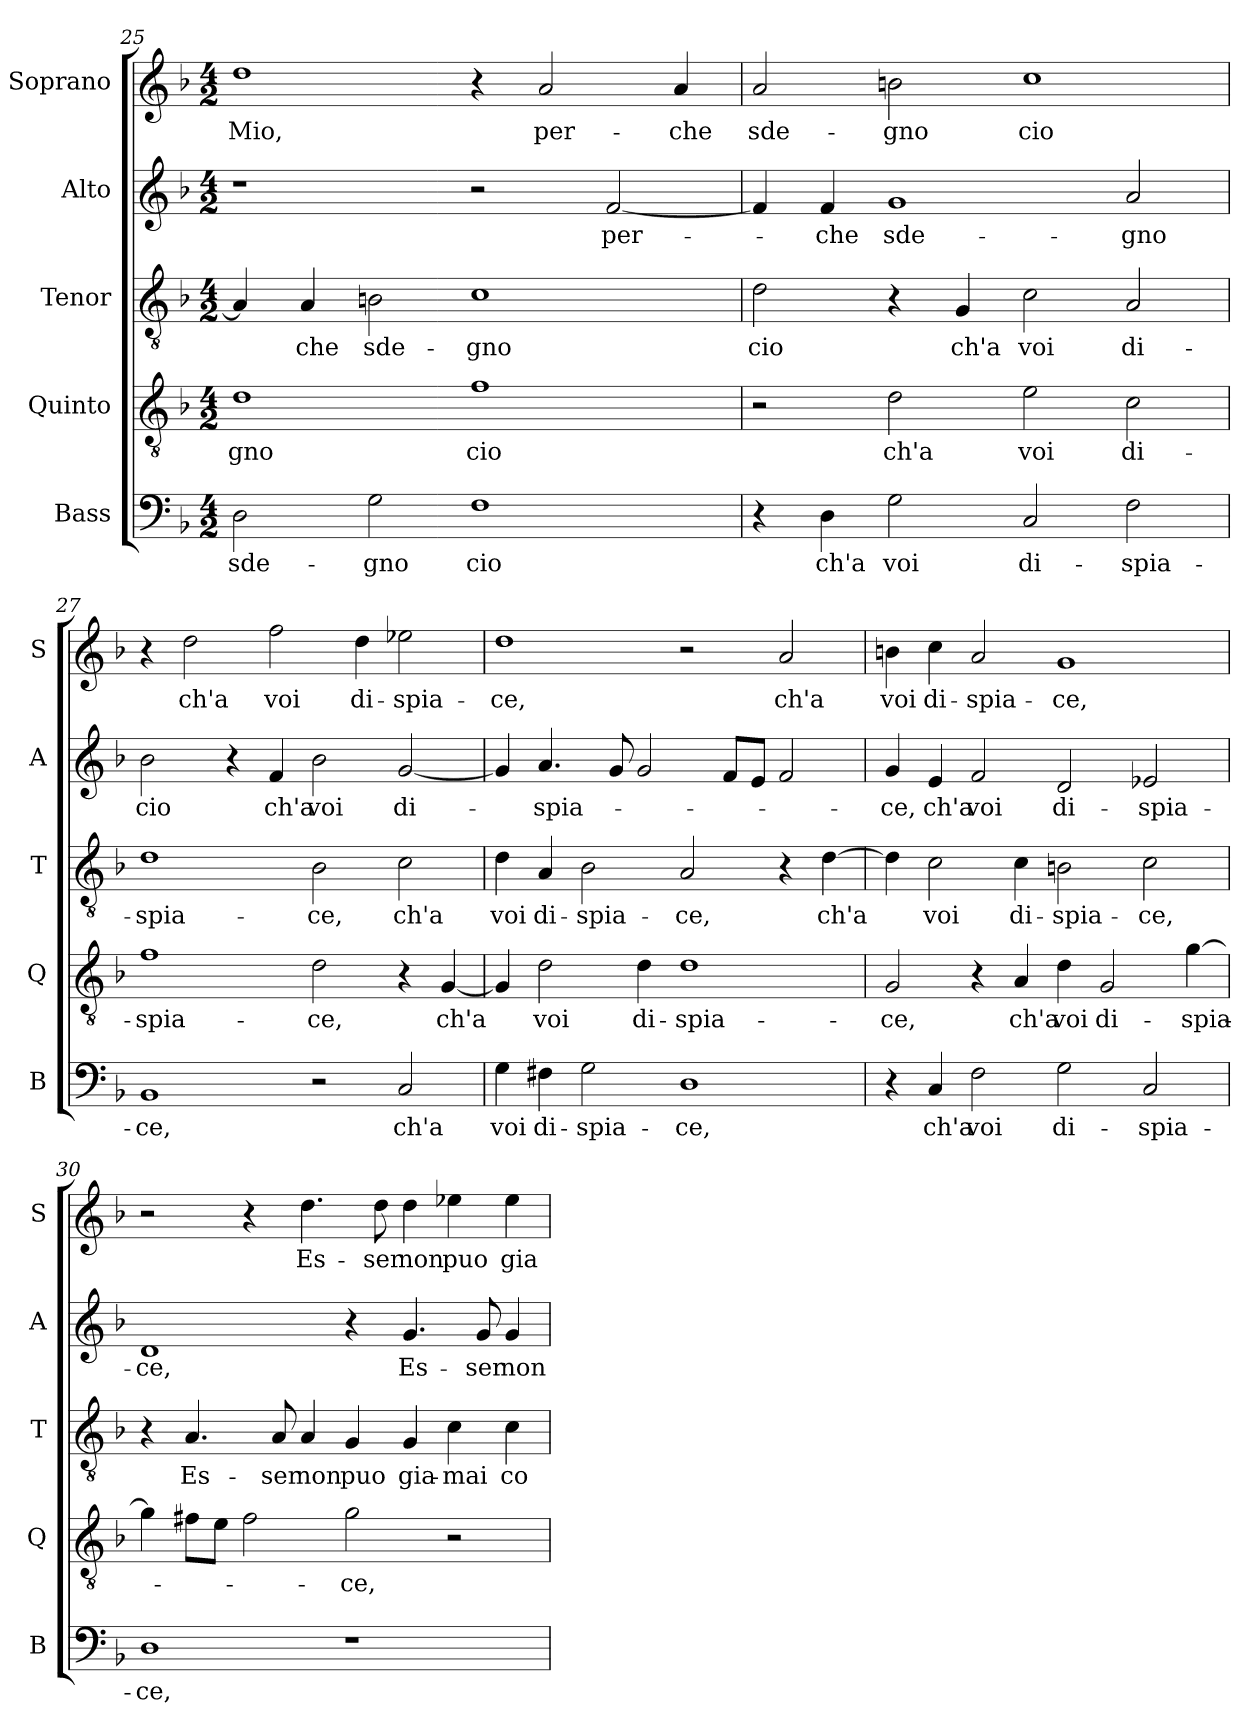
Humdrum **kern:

**kern	**text	**kern	**text	**kern	**text	**kern	**text	**kern	**text
*part5	*part5	*part4	*part4	*part3	*part3	*part2	*part2	*part1	*part1
*staff5	*staff5	*staff4	*staff4	*staff3	*staff3	*staff2	*staff2	*staff1	*staff1
*I"Bass	*	*I"Quinto	*	*I"Tenor	*	*I"Alto	*	*I"Soprano	*
*I'B	*	*I'Q	*	*I'T	*	*I'A	*	*I'S	*
!!LO:PB:g=z
*clefF4	*	*clefGv2	*	*clefGv2	*	*clefG2	*	*clefG2	*
*k[b-]	*	*k[b-]	*	*k[b-]	*	*k[b-]	*	*k[b-]	*
*F:	*	*F:	*	*F:	*	*F:	*	*F:	*
*M4/2	*	*M4/2	*	*M4/2	*	*M4/2	*	*M4/2	*
=25	=25	=25	=25	=25	=25	=25	=25	=25	=25
!	!LO:LY:b	!	!LO:LY:b	!	!	!	!	!	!LO:LY:b
2D\	sde-	1d	-gno	4A/]	.	1r	.	1dd	Mio,
!	!	!	!	!	!LO:LY:b	!	!	!	!
.	.	.	.	4A/	-che	.	.	.	.
!	!LO:LY:b	!	!	!	!LO:LY:b	!	!	!	!
2G\	-gno	.	.	2Bn\	sde-	.	.	.	.
!	!LO:LY:b	!	!LO:LY:b	!	!LO:LY:b	!	!	!	!
1F	cio	1f	cio	1c	-gno	2r	.	4r	.
!	!	!	!	!	!	!	!	!	!LO:LY:b
.	.	.	.	.	.	.	.	2a/	per-
!	!	!	!	!	!	!	!LO:LY:b	!	!
.	.	.	.	.	.	[2f/	per-	.	.
!	!	!	!	!	!	!	!	!	!LO:LY:b
.	.	.	.	.	.	.	.	4a/	-che
=26	=26	=26	=26	=26	=26	=26	=26	=26	=26
!	!	!	!	!	!LO:LY:b	!	!	!	!LO:LY:b
4r	.	2r	.	2d\	cio	4f/]	.	2a/	sde-
!	!LO:LY:b	!	!	!	!	!	!LO:LY:b	!	!
4D\	ch'a	.	.	.	.	4f/	-che	.	.
!	!LO:LY:b	!	!LO:LY:b	!	!	!	!LO:LY:b	!	!LO:LY:b
2G\	voi	2d\	ch'a	4r	.	1g	sde-	2bn\	-gno
!	!	!	!	!	!LO:LY:b	!	!	!	!
.	.	.	.	4G/	ch'a	.	.	.	.
!	!LO:LY:b	!	!LO:LY:b	!	!LO:LY:b	!	!	!	!LO:LY:b
2C/	di-	2e\	voi	2c\	voi	.	.	1cc	cio
!	!LO:LY:b	!	!LO:LY:b	!	!LO:LY:b	!	!LO:LY:b	!	!
2F\	-spia-	2c\	di-	2A/	di-	2a/	-gno	.	.
=27	=27	=27	=27	=27	=27	=27	=27	=27	=27
!	!LO:LY:b	!	!LO:LY:b	!	!LO:LY:b	!	!LO:LY:b	!	!
1BB-	-ce,	1f	-spia-	1d	-spia-	2b-\	cio	4r	.
!	!	!	!	!	!	!	!	!	!LO:LY:b
.	.	.	.	.	.	.	.	2dd\	ch'a
.	.	.	.	.	.	4r	.	.	.
!	!	!	!	!	!	!	!LO:LY:b	!	!LO:LY:b
.	.	.	.	.	.	4f/	ch'a	2ff\	voi
!	!	!	!LO:LY:b	!	!LO:LY:b	!	!LO:LY:b	!	!
2r	.	2d\	-ce,	2B-\	-ce,	2b-\	voi	.	.
!	!	!	!	!	!	!	!	!	!LO:LY:b
.	.	.	.	.	.	.	.	4dd\	di-
!	!LO:LY:b	!	!	!	!LO:LY:b	!	!LO:LY:b	!	!LO:LY:b
2C/	ch'a	4r	.	2c\	ch'a	[2g/	di-	2ee-X\	-spia-
!	!	!	!LO:LY:b	!	!	!	!	!	!
.	.	[4G/	ch'a	.	.	.	.	.	.
!!LO:LB:g=z
=28	=28	=28	=28	=28	=28	=28	=28	=28	=28
!	!LO:LY:b	!	!	!	!LO:LY:b	!	!	!	!LO:LY:b
4G\	voi	4G/]	.	4d\	voi	4g/]	.	1dd	-ce,
!	!LO:LY:b	!	!LO:LY:b	!	!LO:LY:b	!	!LO:LY:b	!	!
4F#X\	di-	2d\	voi	4A/	di-	4.a/	-spia-	.	.
!	!LO:LY:b	!	!	!	!LO:LY:b	!	!	!	!
2G\	-spia-	.	.	2B-\	-spia-	.	.	.	.
.	.	.	.	.	.	8g/	.	.	.
!	!	!	!LO:LY:b	!	!	!	!	!	!
.	.	4d\	di-	.	.	2g/	.	.	.
!	!LO:LY:b	!	!LO:LY:b	!	!LO:LY:b	!	!	!	!
1D	-ce,	1d	-spia-	2A/	-ce,	.	.	2r	.
.	.	.	.	.	.	8f/L	.	.	.
.	.	.	.	.	.	8e/J	.	.	.
!	!	!	!	!	!	!	!	!	!LO:LY:b
.	.	.	.	4r	.	2f/	.	2a/	ch'a
!	!	!	!	!	!LO:LY:b	!	!	!	!
.	.	.	.	[4d\	ch'a	.	.	.	.
=29	=29	=29	=29	=29	=29	=29	=29	=29	=29
!	!	!	!LO:LY:b	!	!	!	!LO:LY:b	!	!LO:LY:b
4r	.	2G/	-ce,	4d\]	.	4g/	-ce,	4bn\	voi
!	!LO:LY:b	!	!	!	!LO:LY:b	!	!LO:LY:b	!	!LO:LY:b
4C/	ch'a	.	.	2c\	voi	4e/	ch'a	4cc\	di-
!	!LO:LY:b	!	!	!	!	!	!LO:LY:b	!	!LO:LY:b
2F\	voi	4r	.	.	.	2f/	voi	2a/	-spia-
!	!	!	!LO:LY:b	!	!LO:LY:b	!	!	!	!
.	.	4A/	ch'a	4c\	di-	.	.	.	.
!	!LO:LY:b	!	!LO:LY:b	!	!LO:LY:b	!	!LO:LY:b	!	!LO:LY:b
2G\	di-	4d\	voi	2Bn\	-spia-	2d/	di-	1g	-ce,
!	!	!	!LO:LY:b	!	!	!	!	!	!
.	.	2G/	di-	.	.	.	.	.	.
!	!LO:LY:b	!	!	!	!LO:LY:b	!	!LO:LY:b	!	!
2C/	-spia-	.	.	2c\	-ce,	2e-X/	-spia-	.	.
!	!	!	!LO:LY:b	!	!	!	!	!	!
.	.	[4g\	-spia-	.	.	.	.	.	.
=30	=30	=30	=30	=30	=30	=30	=30	=30	=30
!	!LO:LY:b	!	!	!	!	!	!LO:LY:b	!	!
1D	-ce,	4g\]	.	4r	.	1d	-ce,	2r	.
!	!	!	!	!	!LO:LY:b	!	!	!	!
.	.	8f#X\L	.	4.A/	Es-	.	.	.	.
.	.	8e\J	.	.	.	.	.	.	.
.	.	2f#\	.	.	.	.	.	4r	.
!	!	!	!	!	!LO:LY:b	!	!	!	!
.	.	.	.	8A/	-ser	.	.	.	.
!	!	!	!	!	!LO:LY:b	!	!	!	!LO:LY:b
.	.	.	.	4A/	non	.	.	4.dd\	Es-
!	!	!	!LO:LY:b	!	!LO:LY:b	!	!	!	!
1r	.	2g\	-ce,	4G/	puo	4r	.	.	.
!	!	!	!	!	!	!	!	!	!LO:LY:b
.	.	.	.	.	.	.	.	8dd\	-ser
!	!	!	!	!	!LO:LY:b	!	!LO:LY:b	!	!LO:LY:b
.	.	.	.	4G/	gia-	4.g/	Es-	4dd\	non
!	!	!	!	!	!LO:LY:b	!	!	!	!LO:LY:b
.	.	2r	.	4c\	-mai	.	.	4ee-X\	puo
!	!	!	!	!	!	!	!LO:LY:b	!	!
.	.	.	.	.	.	8g/	-ser	.	.
!	!	!	!	!	!LO:LY:b	!	!LO:LY:b	!	!LO:LY:b
.	.	.	.	4c\	co-	4g/	non	4ee-\	gia-
=	=	=	=	=	=	=	=	=	=
*-	*-	*-	*-	*-	*-	*-	*-	*-	*-
